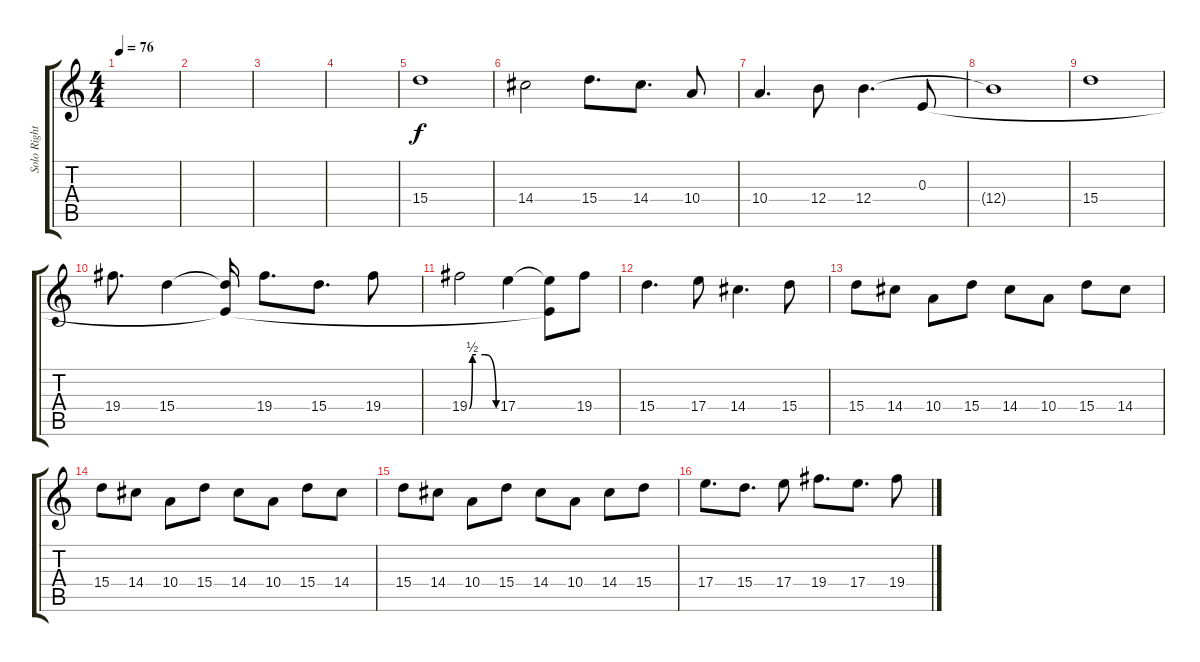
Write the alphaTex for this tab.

\track ("Solo Right" "Solo Right") {instrument overdrivenguitar}
\staff {score tabs}
\tuning (Db4 Ab3 E3 B2 Gb2 B1) {hide}
\ts (4 4)
\tempo 76
\clef g2
\ks c
|
|
|
|
15.4.1 |
14.4.2 15.4.8{d} 14.4.8{d} 10.4.8 |
10.4.4{d} 12.4.8 12.4.4{d} 0.3.8 |
12.4{t}.1 |
15.4.1 |
19.4.8{d} 15.4.4 (0.3{t} 15.4{t}).16 19.4.8{d} 15.4.8{d} 19.4.8 |
19.4{be (custom 0 0 7 2 15 2 35 2 60 0)}.2 17.4.4 (0.3{t} 17.4{t}).8 19.4.8 |
15.4.4{d} 17.4.8 14.4.4{d} 15.4.8 |
15.4.8 14.4.8 10.4.8 15.4.8 14.4.8 10.4.8 15.4.8 14.4.8 |
15.4.8 14.4.8 10.4.8 15.4.8 14.4.8 10.4.8 15.4.8 14.4.8 |
15.4.8 14.4.8 10.4.8 15.4.8 14.4.8 10.4.8 14.4.8 15.4.8 |
17.4.8{d} 15.4.8{d} 17.4.8 19.4.8{d} 17.4.8{d} 19.4.8
